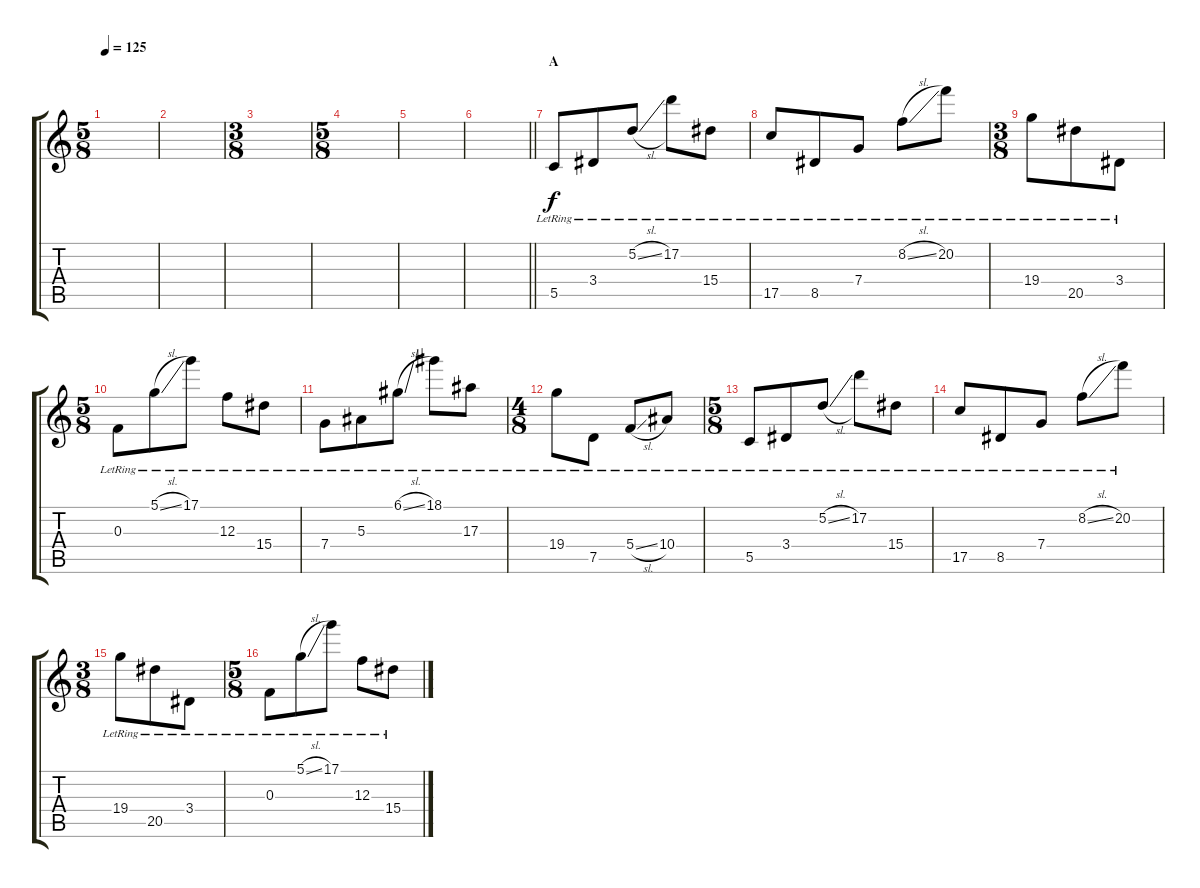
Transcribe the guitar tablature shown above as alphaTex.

\track "" {instrument distortionguitar}
\staff {score tabs}
\tuning (D4 A3 F3 C3 G2 C2) {hide}
\ts (5 8)
\tempo 125
\clef g2
\ks c
|
|
\ts (3 8)
|
\ts (5 8)
|
|
\barLineRight lightlight
|
\section ("" "A")
5.5{lr}.8 3.4{lr}.8 5.2{sl lr}.8 17.2{lr}.8 15.4{lr}.8 |
17.5{lr}.8 8.5{lr}.8 7.4{lr}.8 8.2{sl lr}.8 20.2{lr}.8 |
\ts (3 8)
19.4{lr}.8 20.5{lr}.8 3.4{lr}.8 |
\ts (5 8)
0.3{lr}.8 5.1{sl lr}.8 17.1{lr}.8 12.3{lr}.8 15.4{lr}.8 |
7.4{lr}.8 5.3{lr}.8 6.1{sl lr}.8 18.1{lr}.8 17.3{lr}.8 |
\ts (4 8)
19.4{lr}.8 7.5{lr}.8 5.4{sl lr}.8 10.4{lr}.8 |
\ts (5 8)
5.5{lr}.8 3.4{lr}.8 5.2{sl lr}.8 17.2{lr}.8 15.4{lr}.8 |
17.5{lr}.8 8.5{lr}.8 7.4{lr}.8 8.2{sl lr}.8 20.2{lr}.8 |
\ts (3 8)
19.4{lr}.8 20.5{lr}.8 3.4{lr}.8 |
\ts (5 8)
0.3{lr}.8 5.1{sl lr}.8 17.1{lr}.8 12.3{lr}.8 15.4{lr}.8
